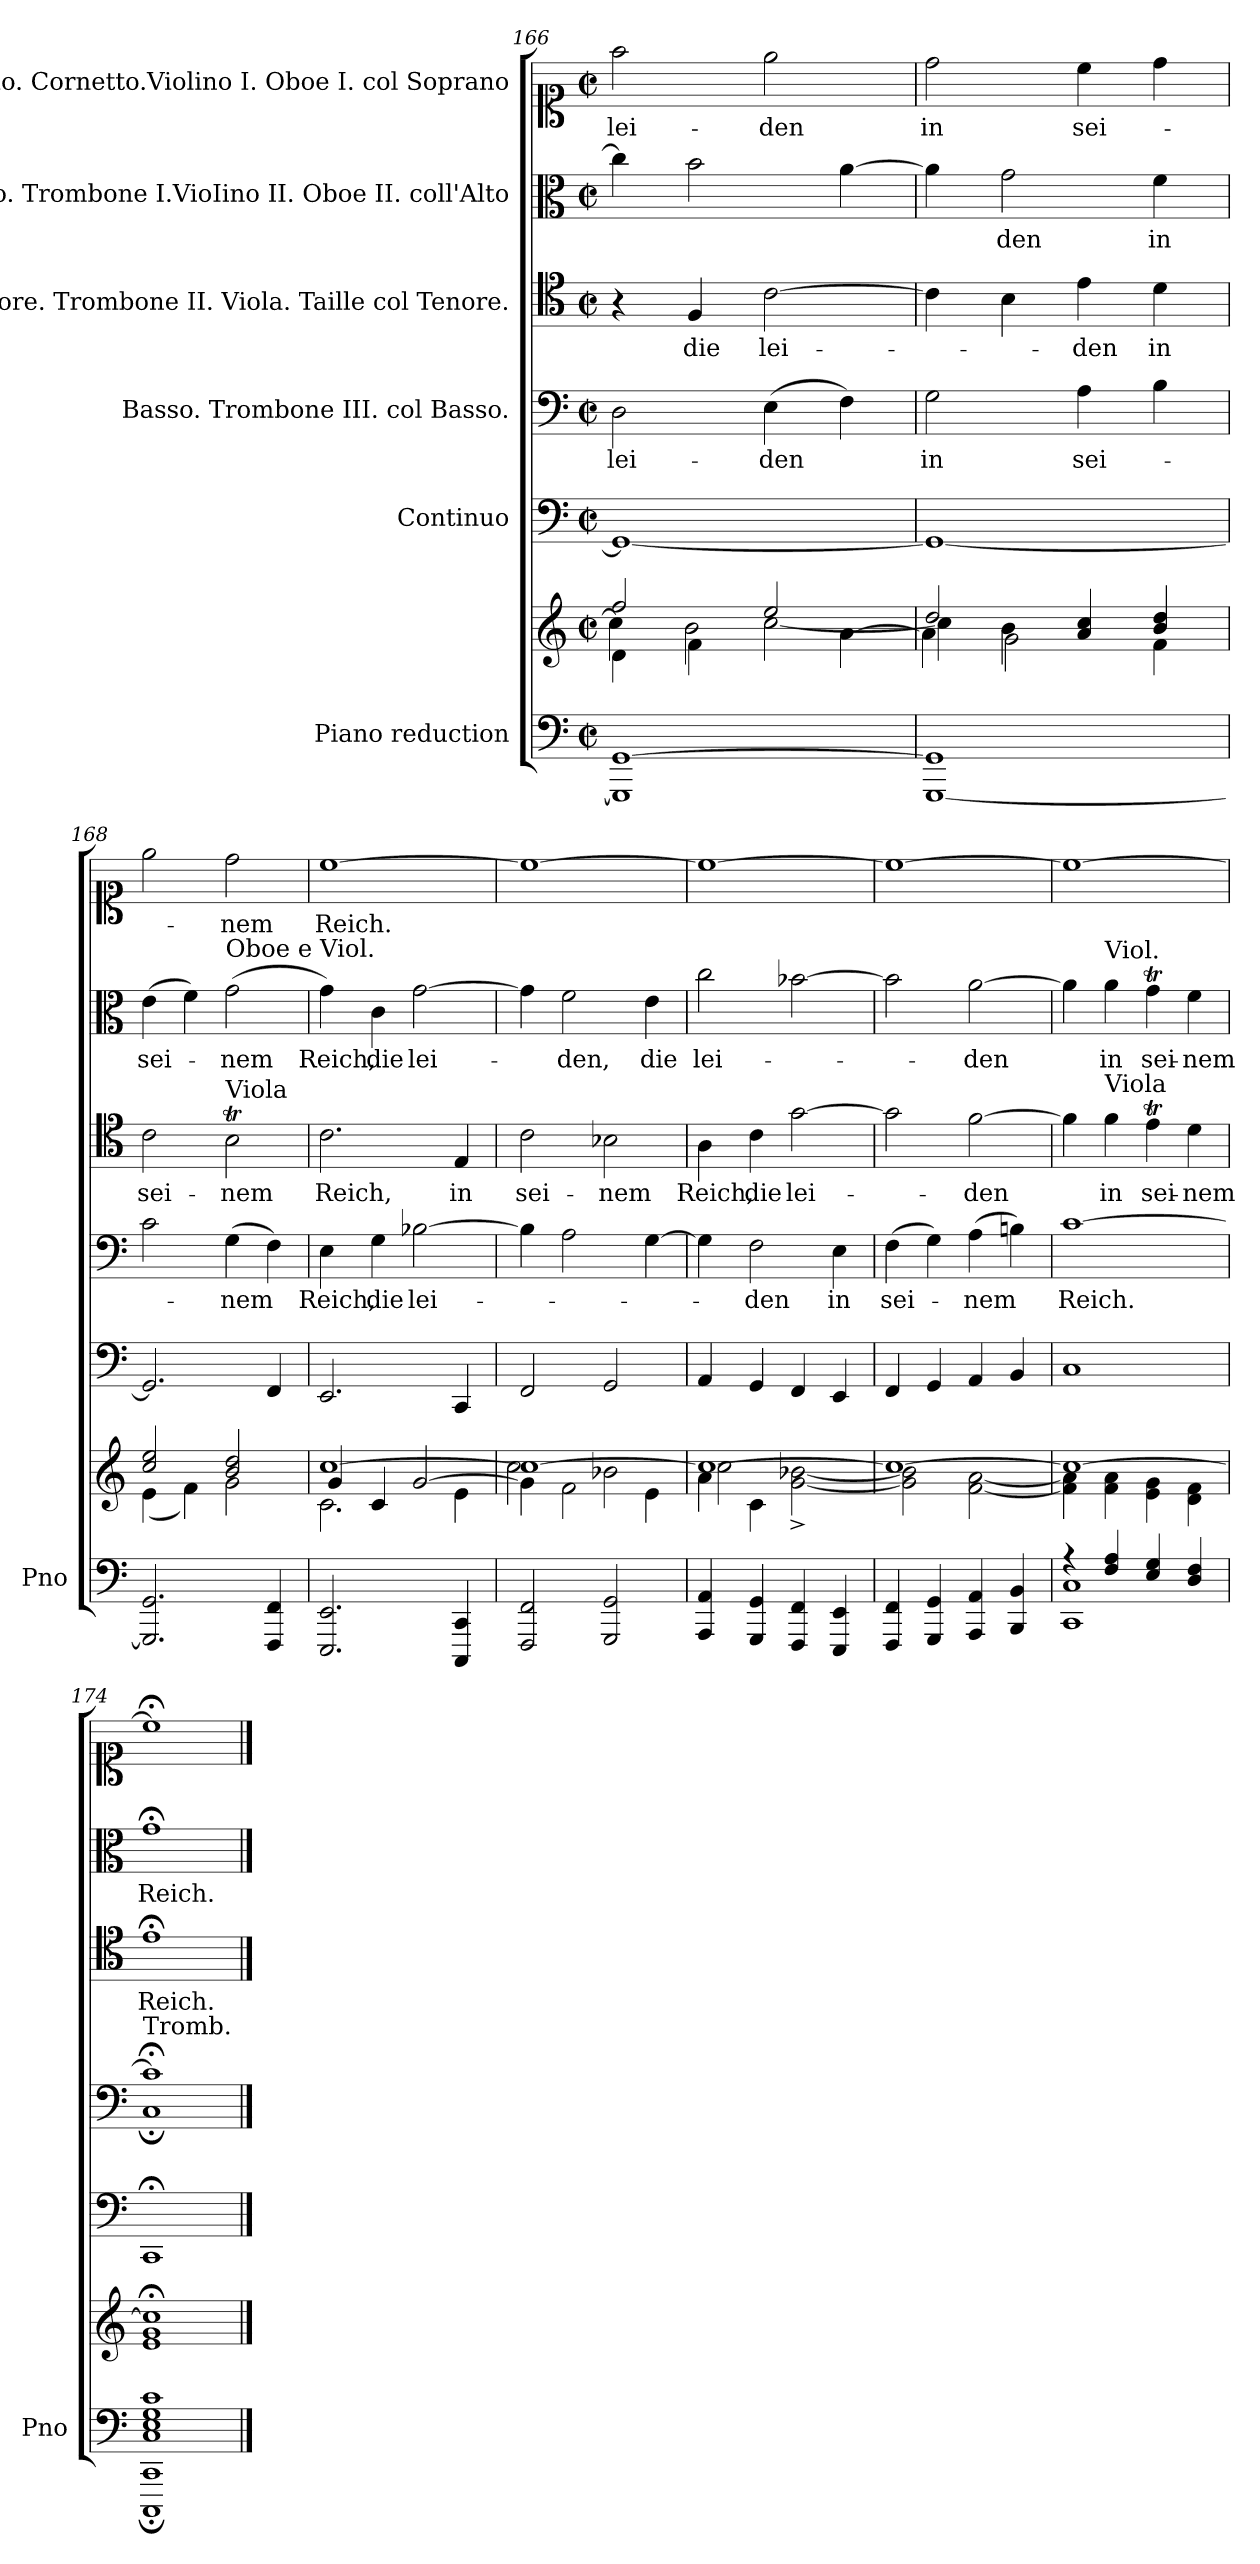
**kern	**kern	**kern	**kern	**text	**kern	**text	**kern	**text	**kern	**text
*part6	*part6	*part5	*part4	*part4	*part3	*part3	*part2	*part2	*part1	*part1
*staff7	*staff6	*staff5	*staff4	*staff4	*staff3	*staff3	*staff2	*staff2	*staff1	*staff1
*I"Piano reduction	*	*I"Continuo	*I"Basso. Trombone III. col Basso.	*	*I"Tenore.  Trombone II. Viola. Taille col Tenore.	*	*I"Alto. Trombone I.VioIino II. Oboe II. coll'Alto	*	*I"Soprano. Cornetto.Violino I. Oboe I. col Soprano	*
*I'Pno	*	*	*	*	*	*	*	*	*	*
*clefF4	*clefG2	*clefF4	*clefF4	*	*clefC4	*	*clefC3	*	*clefC1	*
*k[]	*k[]	*k[]	*k[]	*	*k[]	*	*k[]	*	*k[]	*
*M2/2	*M2/2	*M2/2	*M2/2	*	*M2/2	*	*M2/2	*	*M2/2	*
*met(c|)	*met(c|)	*met(c|)	*met(c|)	*	*met(c|)	*	*met(c|)	*	*met(c|)	*
=166	=166	=166	=166	=166	=166	=166	=166	=166	=166	=166
*	*^	*	*	*	*	*	*	*	*	*
*	*	*^	*	*	*	*	*	*	*	*	*
!	!	!	!	!	!	!LO:LY:b	!	!	!	!	!	!LO:LY:b
1GGG] [1GG	2ff/	4d\	4cc\]	1GG_	2D\	lei-	4r	.	4cc\]	.	2ff\	lei-
!	!	!	!	!	!	!	!	!LO:LY:b	!	!	!	!
.	.	4f\	2b\	.	.	.	4F/	die	2b\	.	.	.
!	!	!	!	!	!	!LO:LY:b	!	!LO:LY:b	!	!	!	!LO:LY:b
.	2ee/	[2cc\	.	.	(>4E\	-den	[2c\	lei-	.	.	2ee\	-den
.	.	.	[4a\	.	4F\)	.	.	.	[4a\	.	.	.
=167	=167	=167	=167	=167	=167	=167	=167	=167	=167	=167	=167	=167
!	!	!	!	!	!	!LO:LY:b	!	!	!	!	!	!LO:LY:b
[1GGG 1GG]	2dd/	4cc\]	4a\]	1GG_	2G\	in	4c\]	.	4a\]	.	2dd\	in
!	!	!	!	!	!	!	!	!	!	!LO:LY:b	!	!
.	.	4b\	2g\	.	.	.	4B\	.	2g\	den	.	.
!	!	!	!	!	!	!LO:LY:b	!	!LO:LY:b	!	!	!	!LO:LY:b
.	4a/ 4cc/	2ryy	.	.	4A\	sei-	4e\	den	.	.	4cc\	sei-
!	!	!	!	!	!	!	!	!LO:LY:b	!	!LO:LY:b	!	!
.	4b/ 4dd/	.	4f\	.	4B\	.	4d\	in	4f\	in	4dd\	.
=168	=168	=168	=168	=168	=168	=168	=168	=168	=168	=168	=168	=168
!	!	!	!	!	!	!	!	!LO:LY:b	!	!LO:LY:b	!	!
*	*	*v	*v	*	*	*	*	*	*	*	*	*
2.GGG/] 2.GG/	2cc/ 2ee/	(<4e\	2.GG/]	2c\	.	2c\	sei-	(>4e\	sei-	2ee\	.
.	.	4f\)	.	.	.	.	.	4f\)	.	.	.
!	!	!	!	!	!	!	!	!LO:TX:a:t=Oboe e Viol.	!	!	!
!	!	!	!	!	!	!LO:TX:a:t=Viola	!	!	!	!	!
!	!	!	!	!	!LO:LY:b	!	!LO:LY:b	!	!LO:LY:b	!	!LO:LY:b
.	2b/ 2dd/	2g\	.	(>4G\	nem	2Bt\	-nem	(>2g\	nem	2dd\	nem
4FFF/ 4FF/	.	.	4FF/	4F\)	.	.	.	.	.	.	.
=169	=169	=169	=169	=169	=169	=169	=169	=169	=169	=169	=169
*	*	*^	*	*	*	*	*	*	*	*	*
!	!	!	!	!	!	!LO:LY:b	!	!LO:LY:b	!	!LO:LY:b	!	!LO:LY:b
2.EEE/ 2.EE/	[1cc	2.c\	4g/	2.EE/	4E\	Reich,	2.c\	Reich,	4g\)	Reich,	[1cc	Reich.
!	!	!	!	!	!	!LO:LY:b	!	!	!	!LO:LY:b	!	!
.	.	.	4c/	.	4G\	die	.	.	4c\	die	.	.
!	!	!	!	!	!	!LO:LY:b	!	!	!	!LO:LY:b	!	!
.	.	.	[2g/	.	[2B-X\	lei-	.	.	[2g\	lei-	.	.
!	!	!	!	!	!	!	!	!LO:LY:b	!	!	!	!
4CCC/ 4CC/	.	4e\	.	4CC/	.	.	4E/	in	.	.	.	.
!!LO:LB:g=z
=170	=170	=170	=170	=170	=170	=170	=170	=170	=170	=170	=170	=170
!	!	!	!	!	!	!	!	!LO:LY:b	!	!	!	!
2FFF/ 2FF/	1cc_	2cc\	4g\]	2FF/	4B-\]	.	2c\	sei-	4g\]	.	1cc_	.
!	!	!	!	!	!	!	!	!	!	!LO:LY:b	!	!
.	.	.	2f\	.	2A\	.	.	.	2f\	-den,	.	.
!	!	!	!	!	!	!	!	!LO:LY:b	!	!	!	!
2GGG/ 2GG/	.	2b-X\	.	2GG/	.	.	2B-X\	-nem	.	.	.	.
!	!	!	!	!	!	!	!	!	!	!LO:LY:b	!	!
.	.	.	4e\	.	[4G\	.	.	.	4e\	die	.	.
=171	=171	=171	=171	=171	=171	=171	=171	=171	=171	=171	=171	=171
!	!	!	!	!	!	!	!	!LO:LY:b	!	!LO:LY:b	!	!
4AAA/ 4AA/	1cc_	4a\	2cc\	4AA/	4G\]	.	4A\	Reich,	2cc\	lei-	1cc_	.
!	!	!	!	!	!	!LO:LY:b	!	!LO:LY:b	!	!	!	!
4GGG/ 4GG/	.	4c\	.	4GG/	2F\	-den	4c\	die	.	.	.	.
!	!	!	!	!	!	!	!	!LO:LY:b	!	!	!	!
4FFF/ 4FF/	.	[2g\^ [2b-X\^	2ryy	4FF/	.	.	[2g\	lei-	[2b-X\	.	.	.
!	!	!	!	!	!	!LO:LY:b	!	!	!	!	!	!
4EEE/ 4EE/	.	.	.	4EE/	4E\	in	.	.	.	.	.	.
*	*	*v	*v	*	*	*	*	*	*	*	*	*
=172	=172	=172	=172	=172	=172	=172	=172	=172	=172	=172	=172
!	!	!	!	!	!LO:LY:b	!	!	!	!	!	!
4FFF/ 4FF/	1cc_	2g\] 2b-\]	4FF/	(>4F\	sei-	2g\]	.	2b-\]	.	1cc_	.
4GGG/ 4GG/	.	.	4GG/	4G\)	.	.	.	.	.	.	.
!	!	!	!	!	!LO:LY:b	!	!LO:LY:b	!	!LO:LY:b	!	!
4AAA/ 4AA/	.	[2f\ [2a\	4AA/	(>4A\	nem	[2f\	-den	[2a\	-den	.	.
4BBB/ 4BB/	.	.	4BB/	4Bn\)	.	.	.	.	.	.	.
=173	=173	=173	=173	=173	=173	=173	=173	=173	=173	=173	=173
*^	*	*	*	*	*	*	*	*	*	*	*
!	!	!	!	!	!	!LO:LY:b	!	!	!	!	!	!
4r	1CC 1C	1cc_	4f\] 4a\]	1C	[1c	Reich.	4f\]	.	4a\]	.	1cc_	.
!	!	!	!	!	!	!	!	!	!LO:TX:a:t=Viol.	!	!	!
!	!	!	!	!	!	!	!LO:TX:a:t=Viola	!	!	!	!	!
!	!	!	!	!	!	!	!	!LO:LY:b	!	!LO:LY:b	!	!
4F/ 4A/	.	.	4f\ 4a\	.	.	.	4f\	in	4a\	in	.	.
!	!	!	!	!	!	!	!	!LO:LY:b	!	!LO:LY:b	!	!
4E/ 4G/	.	.	4e\ 4g\	.	.	.	4et\	sei-	4gT\	sei-	.	.
!	!	!	!	!	!	!	!	!LO:LY:b	!	!LO:LY:b	!	!
4D/ 4F/	.	.	4d\ 4f\	.	.	.	4d\	-nem	4f\	-nem	.	.
=174	=174	=174	=174	=174	=174	=174	=174	=174	=174	=174	=174	=174
*	*	*	*	*	*^	*	*	*	*	*	*	*
!	!	!	!	!	!LO:TX:a:t=Tromb.	!	!	!	!	!	!	!	!
!	!	!	!	!	!	!	!	!	!LO:LY:b	!	!LO:LY:b	!	!
1C 1E 1G 1c	1CCC; 1CC;	1g;< 1cc];<	1e	1CC;<	1c;<]	1C;!	.	1e;<	Reich.	1g;<	Reich.	1cc;<]	.
*v	*v	*	*	*	*v	*v	*	*	*	*	*	*	*
*	*v	*v	*	*	*	*	*	*	*	*	*
==	==	==	==	==	==	==	==	==	==	==
*-	*-	*-	*-	*-	*-	*-	*-	*-	*-	*-
